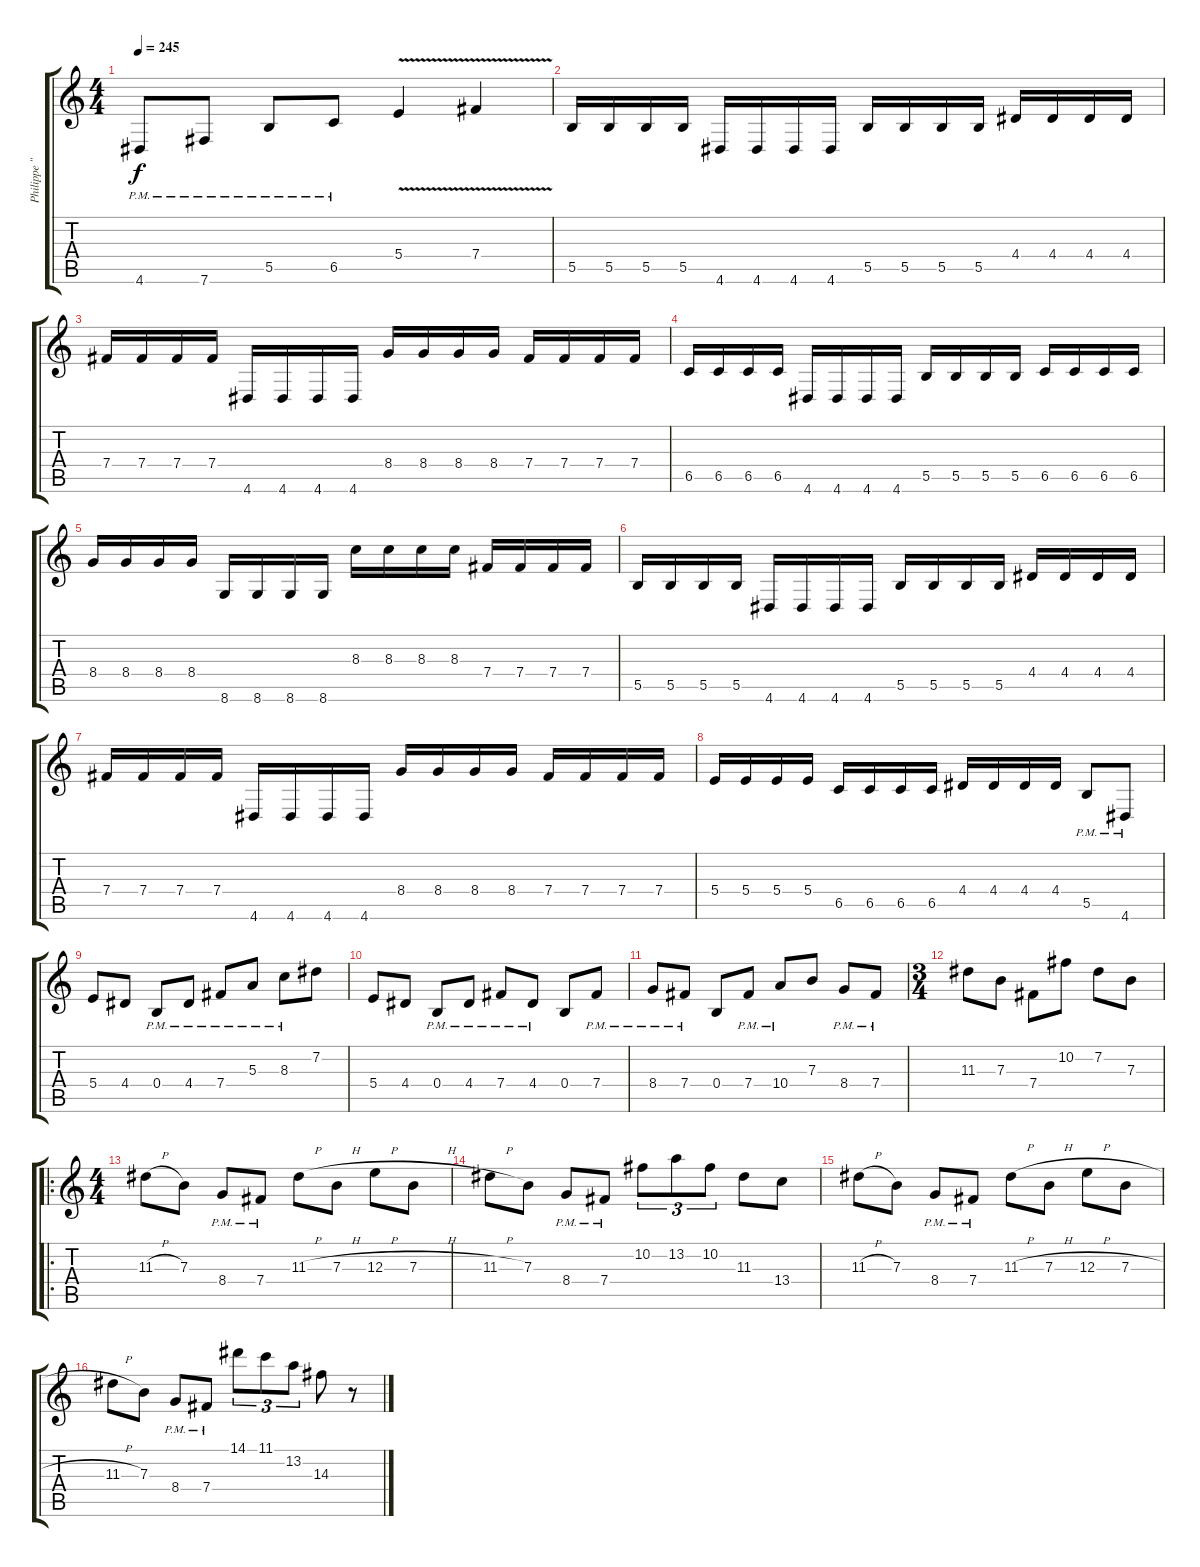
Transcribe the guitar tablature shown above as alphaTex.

\track ("Philippe \"Pat\" Tougas" "Philippe \"") {instrument distortionguitar}
\staff {score tabs}
\tuning (Db4 Ab3 E3 B2 Gb2 B1) {hide}
\ts (4 4)
\tempo 245
\clef g2
\ks c
4.6{pm}.8{dy f} 7.6{pm}.8 5.5{pm}.8 6.5{pm}.8 5.4{v}.4 7.4{v}.4 |
5.5.16 5.5.16 5.5.16 5.5.16 4.6.16 4.6.16 4.6.16 4.6.16 5.5.16 5.5.16 5.5.16 5.5.16 4.4.16 4.4.16 4.4.16 4.4.16 |
7.4.16 7.4.16 7.4.16 7.4.16 4.6.16 4.6.16 4.6.16 4.6.16 8.4.16 8.4.16 8.4.16 8.4.16 7.4.16 7.4.16 7.4.16 7.4.16 |
6.5.16 6.5.16 6.5.16 6.5.16 4.6.16 4.6.16 4.6.16 4.6.16 5.5.16 5.5.16 5.5.16 5.5.16 6.5.16 6.5.16 6.5.16 6.5.16 |
8.4.16 8.4.16 8.4.16 8.4.16 8.6.16 8.6.16 8.6.16 8.6.16 8.3.16 8.3.16 8.3.16 8.3.16 7.4.16 7.4.16 7.4.16 7.4.16 |
5.5.16 5.5.16 5.5.16 5.5.16 4.6.16 4.6.16 4.6.16 4.6.16 5.5.16 5.5.16 5.5.16 5.5.16 4.4.16 4.4.16 4.4.16 4.4.16 |
7.4.16 7.4.16 7.4.16 7.4.16 4.6.16 4.6.16 4.6.16 4.6.16 8.4.16 8.4.16 8.4.16 8.4.16 7.4.16 7.4.16 7.4.16 7.4.16 |
5.4.16 5.4.16 5.4.16 5.4.16 6.5.16 6.5.16 6.5.16 6.5.16 4.4.16 4.4.16 4.4.16 4.4.16 5.5{pm}.8 4.6{pm}.8 |
5.4.8 4.4.8 0.4{pm}.8 4.4{pm}.8 7.4{pm}.8 5.3{pm}.8 8.3{pm}.8 7.2.8 |
5.4.8 4.4.8 0.4{pm}.8 4.4{pm}.8 7.4{pm}.8 4.4{pm}.8 0.4.8 7.4{pm}.8 |
8.4{pm}.8 7.4{pm}.8 0.4.8 7.4{pm}.8 10.4{pm}.8 7.3.8 8.4{pm}.8 7.4{pm}.8 |
\ts (3 4)
11.3.8 7.3.8 7.4.8 10.2.8 7.2.8 7.3.8 |
\ro
\ts (4 4)
11.3{h}.8 7.3.8 8.4{pm}.8 7.4{pm}.8 11.3{h}.8 7.3{h}.8 12.3{h}.8 7.3{h}.8 |
11.3{h}.8 7.3.8 8.4{pm}.8 7.4{pm}.8 10.2.8{tu (3 2)} 13.2.8{tu (3 2)} 10.2.8{tu (3 2)} 11.3.8 13.4.8 |
11.3{h}.8 7.3.8 8.4{pm}.8 7.4{pm}.8 11.3{h}.8 7.3{h}.8 12.3{h}.8 7.3{h}.8 |
11.3{h}.8 7.3.8 8.4{pm}.8 7.4{pm}.8 14.1.8{tu (3 2)} 11.1.8{tu (3 2)} 13.2.8{tu (3 2)} 14.3.8 r.8
